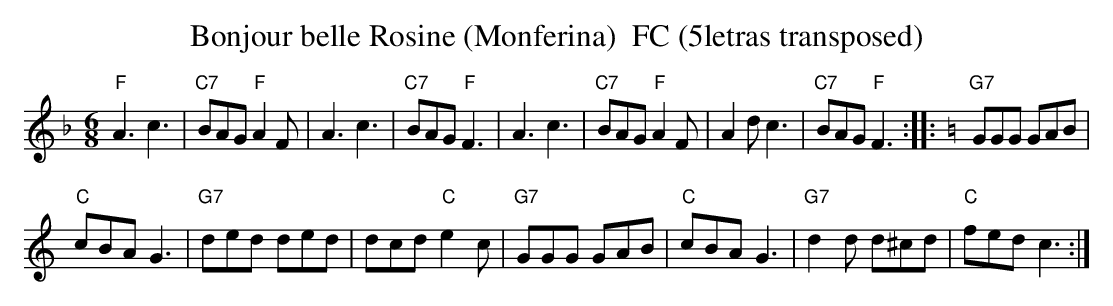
X:1
T:Bonjour belle Rosine (Monferina)  FC (5letras transposed)
M:6/8
L:1/8
K:F transpose=3 %%MIDI gchordon
"F"A3c3 | "C7"BAG "F"A2F | A3c3 | "C7"BAG"F"F3 | A3c3 | "C7"BAG "F"A2F | A2dc3 | "C7"BAG"F"F3 :: [K:C] "G7"GGG GAB |
"C"cBAG3 | "G7"ded ded | dcd "C"e2c | "G7"GGG GAB | "C"cBAG3 | "G7"d2d d^cd | "C"fedc3 :|
